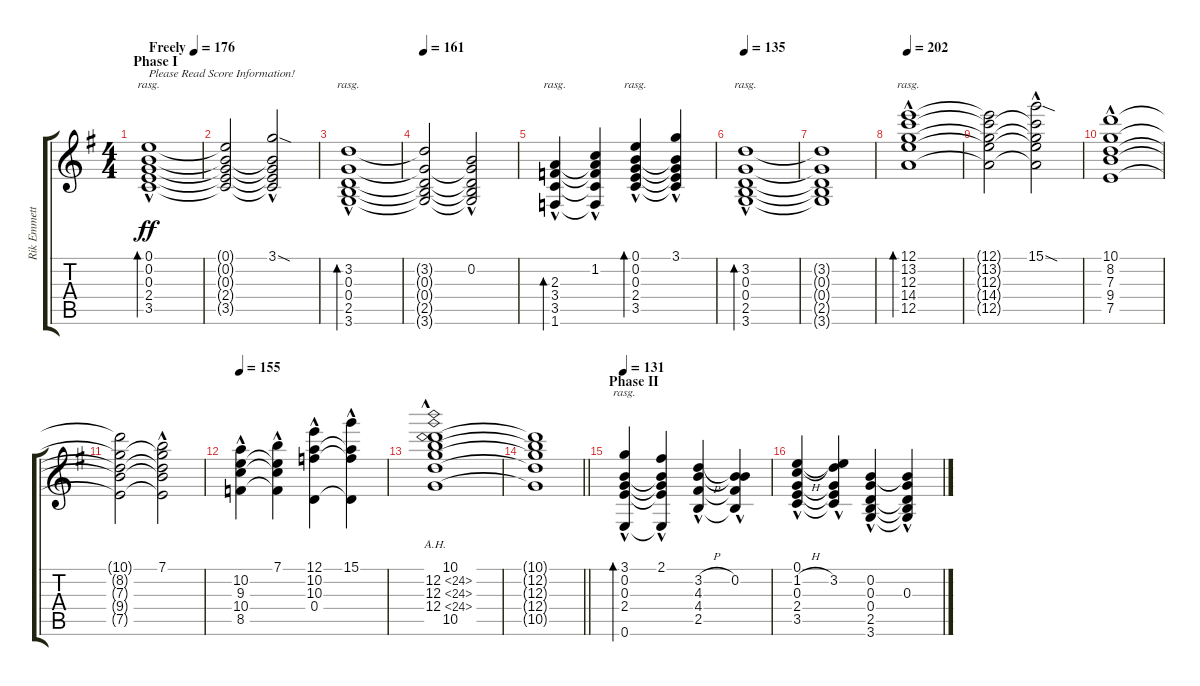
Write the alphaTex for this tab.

\track ("Rik Emmett" "Rik Emmett") {instrument acousticguitarnylon}
\staff {score tabs}
\tuning (E4 B3 G3 D3 A2 E2) {hide}
\ts (4 4)
\section ("" "Phase I")
\tempo (176 "Freely")
\clef g2
\ks g
(0.1{hac} 0.2{hac} 0.3{hac} 2.4{hac} 3.5{hac}).1{bd 480 rasg ii txt "Please Read Score Information!" dy ff instrument acousticguitarnylon} |
(0.1{t} 0.2{t} 0.3{t} 2.4{t} 3.5{t}).2 (3.1{sod hac} 0.2{t} 0.3{t} 2.4{t} 3.5{t}).2 |
(3.2{hac} 0.3{hac} 0.4{hac} 2.5{hac} 3.6{hac}).1{bd 480 rasg ii} |
\tempo 161
(3.2{t} 0.3{t} 0.4{t} 2.5{t} 3.6{t}).2 (0.2{hac} 0.3{t} 0.4{t} 2.5{t} 3.6{t}).2 |
(2.3{hac} 3.4{hac} 3.5{hac} 1.6{hac}).4{bd 480 rasg ii} (1.2{hac} 2.3{t} 3.4{t} 3.5{t} 1.6{t}).4 (0.1{hac} 0.2{hac} 0.3{hac} 2.4{hac} 3.5{hac}).4{bd 480 rasg ii} (3.1{hac} 0.2{t} 0.3{t} 2.4{t} 3.5{t}).4 |
\tempo 135
(3.2{hac} 0.3{hac} 0.4{hac} 2.5{hac} 3.6{hac}).1{bd 480 rasg ii} |
(3.2{t} 0.3{t} 0.4{t} 2.5{t} 3.6{t}).1 |
\tempo 202
(12.1{hac} 13.2{hac} 12.3{hac} 14.4{hac} 12.5{hac}).1{bd 480 rasg ii} |
(12.1{t} 13.2{t} 12.3{t} 14.4{t} 12.5{t}).2 (15.1{sod hac} 13.2{t} 12.3{t} 14.4{t} 12.5{t}).2 |
(10.1{hac} 8.2{hac} 7.3{hac} 9.4{hac} 7.5{hac}).1 |
(10.1{t} 8.2{t} 7.3{t} 9.4{t} 7.5{t}).2 (7.1{hac} 8.2{t} 7.3{t} 9.4{t} 7.5{t}).2 |
\tempo 155
(10.2{hac} 9.3{hac} 10.4{hac} 8.5{hac}).4 (7.1{hac} 9.3{t} 10.4{t} 8.5{t}).4 (12.1{hac} 10.2{hac} 10.3{hac} 0.4{hac}).4 (15.1{hac} 10.2{t} 10.3{t} 0.4{t}).4 |
(10.1{hac} 12.2{ah 12 hac} 12.3{ah 12 hac} 12.4{ah 12 hac} 10.5{hac}).1 |
\barLineRight lightlight
(10.1{t} 12.2{t} 12.3{t} 12.4{t} 10.5{t}).1 |
\section ("" "Phase II")
\tempo 131
(3.1{hac} 0.2{hac} 0.3{hac} 2.4{hac} 0.6{hac}).4{bd 480 rasg ii} (2.1{hac} 0.2{t} 0.3{t} 2.4{t} 0.6{t}).4 (3.2{h hac} 4.3{hac} 4.4{hac} 2.5{hac}).4 (0.2{hac} 4.3{t} 4.4{t} 2.5{t}).4 |
(0.1{hac} 1.2{h hac} 0.3{hac} 2.4{hac} 3.5{hac}).4 (0.1{t} 3.2{hac} 0.3{t} 2.4{t} 3.5{t}).4 (0.2{hac} 0.3{hac} 0.4{hac} 2.5{hac} 3.6{hac}).4 (0.2{t} 0.3{hac} 0.4{t} 2.5{t} 3.6{t}).4
